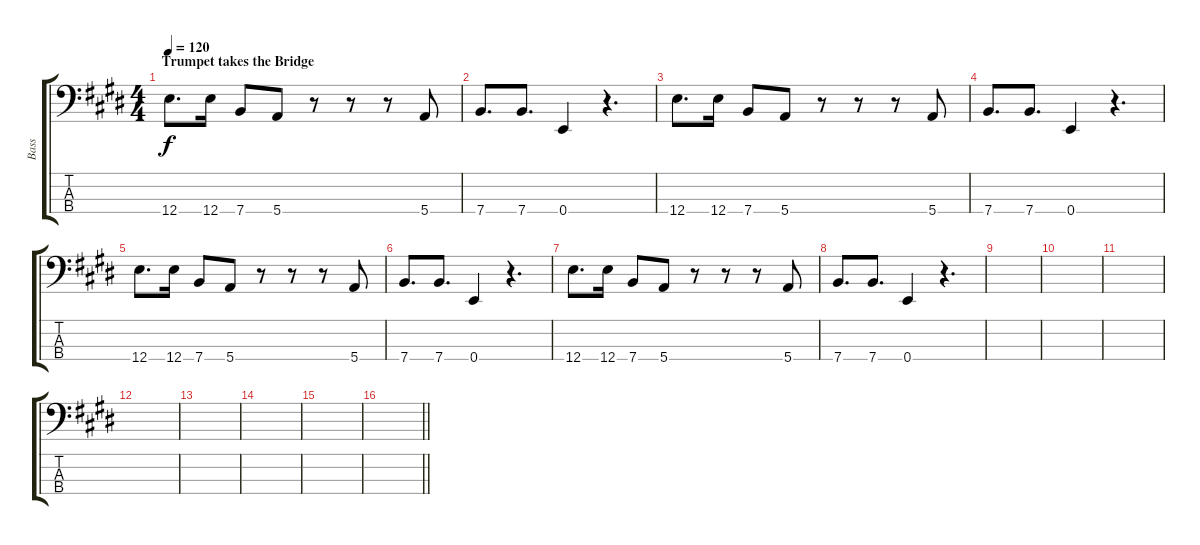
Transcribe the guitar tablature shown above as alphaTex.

\track ("Bass" "Bass") {instrument electricbassfinger}
\staff {score tabs}
\tuning (G2 D2 A1 E1) {hide}
\ts (4 4)
\section ("" "Trumpet takes the Bridge ")
\tempo 120
\clef f4
\ks e
12.4.8{d dy f} 12.4.16 7.4.8 5.4.8 r.8 r.8 r.8 5.4.8 |
7.4.8{d} 7.4.8{d} 0.4.4 r.4{d} |
12.4.8{d} 12.4.16 7.4.8 5.4.8 r.8 r.8 r.8 5.4.8 |
7.4.8{d} 7.4.8{d} 0.4.4 r.4{d} |
12.4.8{d} 12.4.16 7.4.8 5.4.8 r.8 r.8 r.8 5.4.8 |
7.4.8{d} 7.4.8{d} 0.4.4 r.4{d} |
12.4.8{d} 12.4.16 7.4.8 5.4.8 r.8 r.8 r.8 5.4.8 |
7.4.8{d} 7.4.8{d} 0.4.4 r.4{d} |
|
|
|
|
|
|
|
\barLineRight lightlight
